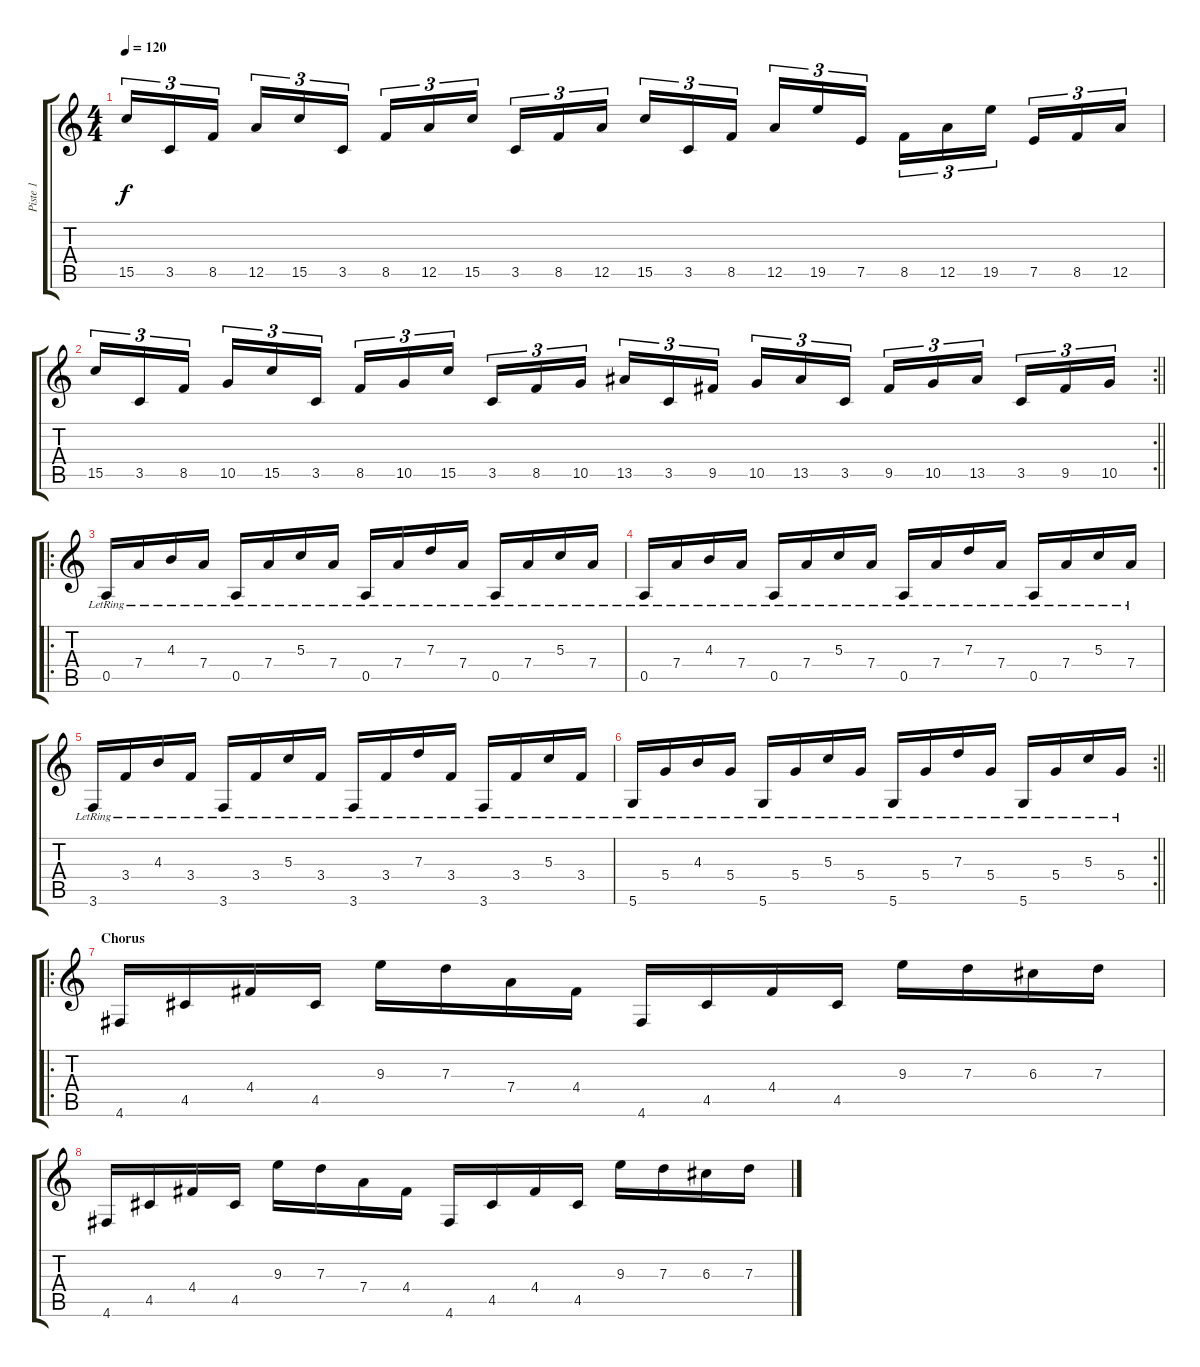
\track ("Piste 1" "Piste 1") {instrument distortionguitar}
\staff {score tabs}
\tuning (E4 B3 G3 D3 A2 D2) {hide}
\ts (4 4)
\tempo 120
\clef g2
\ks c
15.5.16{tu (3 2) dy f} 3.5.16{tu (3 2)} 8.5.16{tu (3 2) beam splitsecondary} 12.5.16{tu (3 2)} 15.5.16{tu (3 2)} 3.5.16{tu (3 2)} 8.5.16{tu (3 2)} 12.5.16{tu (3 2)} 15.5.16{tu (3 2) beam splitsecondary} 3.5.16{tu (3 2)} 8.5.16{tu (3 2)} 12.5.16{tu (3 2)} 15.5.16{tu (3 2)} 3.5.16{tu (3 2)} 8.5.16{tu (3 2) beam splitsecondary} 12.5.16{tu (3 2)} 19.5.16{tu (3 2)} 7.5.16{tu (3 2)} 8.5.16{tu (3 2)} 12.5.16{tu (3 2)} 19.5.16{tu (3 2) beam splitsecondary} 7.5.16{tu (3 2)} 8.5.16{tu (3 2)} 12.5.16{tu (3 2)} |
\rc 2
\barLineRight lightlight
15.5.16{tu (3 2)} 3.5.16{tu (3 2)} 8.5.16{tu (3 2) beam splitsecondary} 10.5.16{tu (3 2)} 15.5.16{tu (3 2)} 3.5.16{tu (3 2)} 8.5.16{tu (3 2)} 10.5.16{tu (3 2)} 15.5.16{tu (3 2) beam splitsecondary} 3.5.16{tu (3 2)} 8.5.16{tu (3 2)} 10.5.16{tu (3 2)} 13.5.16{tu (3 2)} 3.5.16{tu (3 2)} 9.5.16{tu (3 2) beam splitsecondary} 10.5.16{tu (3 2)} 13.5.16{tu (3 2)} 3.5.16{tu (3 2)} 9.5.16{tu (3 2)} 10.5.16{tu (3 2)} 13.5.16{tu (3 2) beam splitsecondary} 3.5.16{tu (3 2)} 9.5.16{tu (3 2)} 10.5.16{tu (3 2)} |
\ro
0.5{lr}.16{instrument electricguitarclean} 7.4{lr}.16 4.3{lr}.16 7.4{lr}.16 0.5{lr}.16 7.4{lr}.16 5.3{lr}.16 7.4{lr}.16 0.5{lr}.16 7.4{lr}.16 7.3{lr}.16 7.4{lr}.16 0.5{lr}.16 7.4{lr}.16 5.3{lr}.16 7.4{lr}.16 |
0.5{lr}.16 7.4{lr}.16 4.3{lr}.16 7.4{lr}.16 0.5{lr}.16 7.4{lr}.16 5.3{lr}.16 7.4{lr}.16 0.5{lr}.16 7.4{lr}.16 7.3{lr}.16 7.4{lr}.16 0.5{lr}.16 7.4{lr}.16 5.3{lr}.16 7.4{lr}.16 |
3.6{lr}.16 3.4{lr}.16 4.3{lr}.16 3.4{lr}.16 3.6{lr}.16 3.4{lr}.16 5.3{lr}.16 3.4{lr}.16 3.6{lr}.16 3.4{lr}.16 7.3{lr}.16 3.4{lr}.16 3.6{lr}.16 3.4{lr}.16 5.3{lr}.16 3.4{lr}.16 |
\rc 2
\barLineRight lightlight
5.6{lr}.16 5.4{lr}.16 4.3{lr}.16 5.4{lr}.16 5.6{lr}.16 5.4{lr}.16 5.3{lr}.16 5.4{lr}.16 5.6{lr}.16 5.4{lr}.16 7.3{lr}.16 5.4{lr}.16 5.6{lr}.16 5.4{lr}.16 5.3{lr}.16 5.4{lr}.16 |
\ro
\section ("" "Chorus")
4.6.16{instrument distortionguitar} 4.5.16 4.4.16 4.5.16 9.3.16 7.3.16 7.4.16 4.4.16 4.6.16 4.5.16 4.4.16 4.5.16 9.3.16 7.3.16 6.3.16 7.3.16 |
4.6.16 4.5.16 4.4.16 4.5.16 9.3.16 7.3.16 7.4.16 4.4.16 4.6.16 4.5.16 4.4.16 4.5.16 9.3.16 7.3.16 6.3.16 7.3.16
